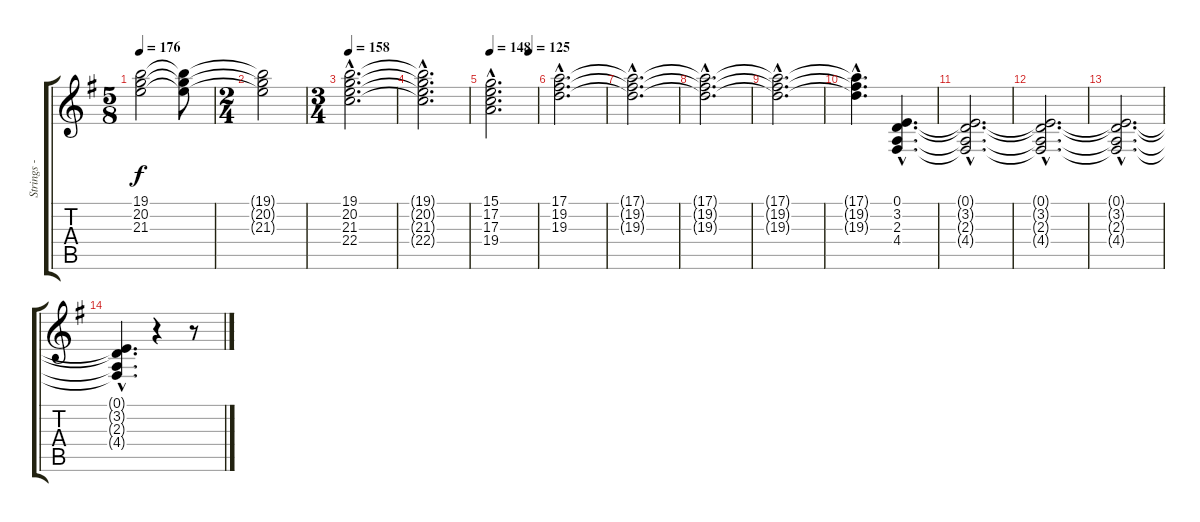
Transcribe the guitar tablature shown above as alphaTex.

\track ("Strings - Kevin Moore" "Strings - ") {instrument stringensemble1}
\staff {score tabs}
\tuning (E4 B3 G3 D3 A2 E2) {hide}
\ts (5 8)
\tempo 176
\clef g2
\ks g
(19.1{t} 20.2{t} 21.3{t}).2{dy f} (19.1{t} 20.2{t} 21.3{t}).8 |
\ts (2 4)
(19.1{t} 20.2{t} 21.3{t}).2 |
\ts (3 4)
\tempo 158
(19.1{hac} 20.2{hac} 21.3{hac} 22.4{hac}).2{d} |
(19.1{hac t} 20.2{hac t} 21.3{hac t} 22.4{hac t}).2{d} |
\tempo 148
\tempo (125 0.8333333333333334)
(15.1{hac} 17.2{hac} 17.3{hac} 19.4).2{d} |
(17.1{hac} 19.2{hac} 19.3{hac}).2{d} |
(17.1{hac t} 19.2{hac t} 19.3{hac t}).2{d} |
(17.1{hac t} 19.2{hac t} 19.3{hac t}).2{d} |
(17.1{hac t} 19.2{hac t} 19.3{hac t}).2{d} |
(17.1{hac t} 19.2{hac t} 19.3{hac t}).4{d} (0.1{hac} 3.2{hac} 2.3{hac} 4.4{hac}).4{d volume 2} |
(0.1{hac t} 3.2{hac t} 2.3{hac t} 4.4{hac t}).2{d} |
(0.1{hac t} 3.2{hac t} 2.3{hac t} 4.4{hac t}).2{d} |
(0.1{hac t} 3.2{hac t} 2.3{hac t} 4.4{hac t}).2{d} |
(0.1{hac t} 3.2{hac t} 2.3{hac t} 4.4{hac t}).4{d} r.4 r.8
